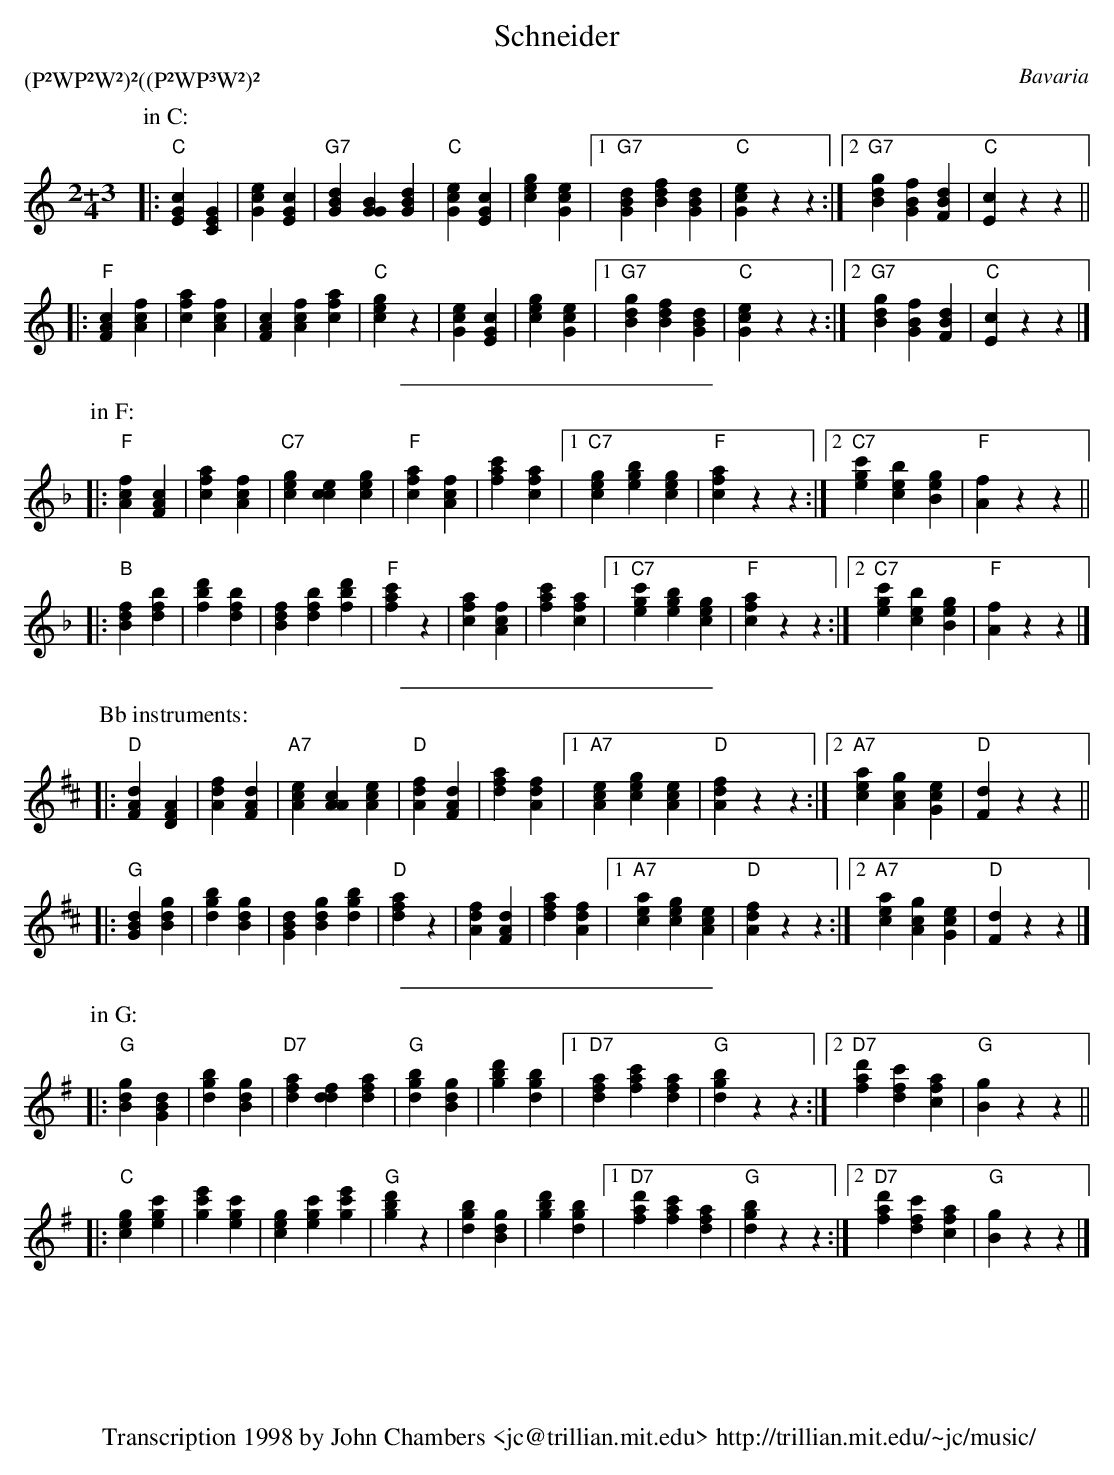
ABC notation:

X:1
T: Schneider
O: Bavaria
M: 2+3/4
L: 1/4
P: (P²WP²W²)²((P²WP³W²)²
K: C
P: in C:
|: "C"[cGE] [GEC] | [ecG] [cGE] | "G7"[dBG] [BGG] [dBG] | "C"[ecG] [cGE] | [gec] [ecG] \
|1 "G7"[dBG] [fdB] [dBG] | "C"[ecG] z z :|2 "G7"[gdB] [fBG] [dBF] | "C"[cE] z z ||
|: "F"[cAF] [fcA] | [afc] [fcA] | [cAF] [fcA] [afc] | "C"[gec] z | [ecG] [cGE] | [gec] [ecG] \
|1 "G7"[gdB] [fdB] [dBG] | "C"[ecG] z z :|2 "G7"[gdB] [fBG] [dBF] | "C"[cE] z z |]
%%sep 5 5 200
P: in F:
K: F
|: "F"[fcA] [cAF] | [afc] [fcA] | "C7"[gec] [ecc] [gec] | "F"[afc] [fcA] | [c'af] [afc] \
|1 "C7"[gec] [bge] [gec] | "F"[afc] z z :|2 "C7"[c'ge] [bec] [geB] | "F"[fA] z z ||
|: "B"[fdB] [bfd] | [d'bf] [bfd] | [fdB] [bfd] [d'bf] | "F"[c'af] z | [afc] [fcA] | [c'af] [afc] \
|1 "C7"[c'ge] [bge] [gec] | "F"[afc] z z :|2 "C7"[c'ge] [bec] [geB] | "F"[fA] z z |]
%%sep 5 5 200
P: Bb instruments:
P: in D:
K: D
|: "D"[dAF] [AFD] | [fdA] [dAF] | "A7"[ecA] [cAA] [ecA] | "D"[fdA] [dAF] | [afd] [fdA] \
|1 "A7"[ecA] [gec] [ecA] | "D"[fdA] z z :|2 "A7"[aec] [gcA] [ecG] | "D"[dF] z z ||
|: "G"[dBG] [gdB] | [bgd] [gdB] | [dBG] [gdB] [bgd] | "D"[afd] z | [fdA] [dAF] | [afd] [fdA] \
|1 "A7"[aec] [gec] [ecA] | "D"[fdA] z z :|2 "A7"[aec] [gcA] [ecG] | "D"[dF] z z |]
%%sep 5 5 200
P: in G:
K: G
|: "G"[gdB] [dBG] | [bgd] [gdB] | "D7"[afd] [fdd] [afd] | "G"[bgd] [gdB] | [d'bg] [bgd] \
|1 "D7"[afd] [c'af] [afd] | "G"[bgd] z z :|2 "D7"[d'af] [c'fd] [afc] | "G"[gB] z z ||
|: "C"[gec] [c'ge] | [e'c'g] [c'ge] | [gec] [c'ge] [e'c'g] | "G"[d'bg] z | [bgd] [gdB] | [d'bg] [bgd] \
|1 "D7"[d'af] [c'af] [afd] | "G"[bgd] z z :|2 "D7"[d'af] [c'fd] [afc] | "G"[gB] z z |]
P:
W: Transcription 1998 by John Chambers <jc@trillian.mit.edu> http://trillian.mit.edu/~jc/music/
